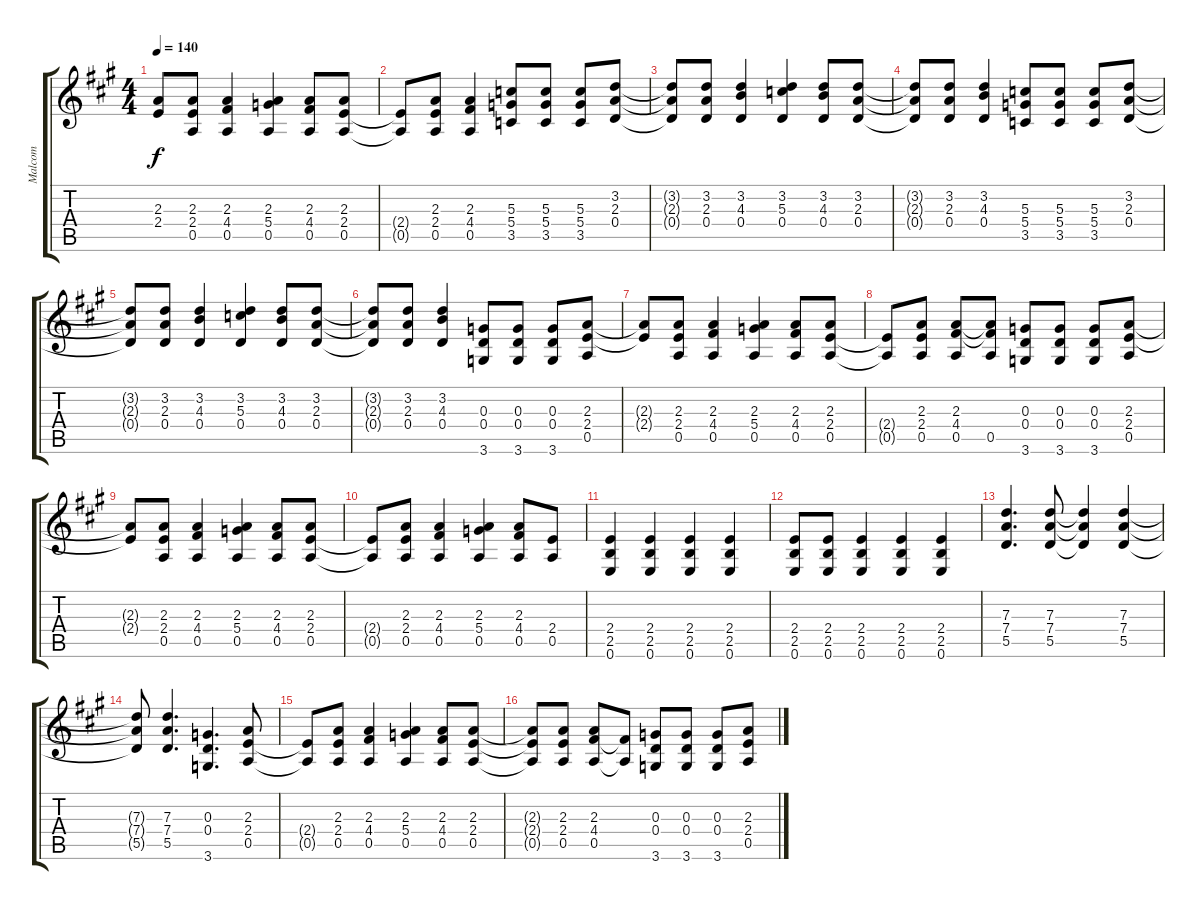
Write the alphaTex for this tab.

\track ("Malcom" "Malcom") {instrument distortionguitar}
\staff {score tabs}
\tuning (E4 B3 G3 D3 A2 E2) {hide}
\ts (4 4)
\tempo 140
\clef g2
\ks a
(2.3{t} 2.4{t}).8{dy f} (2.3 2.4 0.5).8 (2.3 4.4 0.5).4 (2.3 5.4 0.5).4 (2.3 4.4 0.5).8 (2.3 2.4 0.5).8 |
(2.4{t} 0.5{t}).8 (2.3 2.4 0.5).8 (2.3 4.4 0.5).4 (5.3 5.4 3.5).8 (5.3 5.4 3.5).8 (5.3 5.4 3.5).8 (3.2 2.3 0.4).8 |
(3.2{t} 2.3{t} 0.4{t}).8 (3.2 2.3 0.4).8 (3.2 4.3 0.4).4 (3.2 5.3 0.4).4 (3.2 4.3 0.4).8 (3.2 2.3 0.4).8 |
(3.2{t} 2.3{t} 0.4{t}).8 (3.2 2.3 0.4).8 (3.2 4.3 0.4).4 (5.3 5.4 3.5).8 (5.3 5.4 3.5).8 (5.3 5.4 3.5).8 (3.2 2.3 0.4).8 |
(3.2{t} 2.3{t} 0.4{t}).8 (3.2 2.3 0.4).8 (3.2 4.3 0.4).4 (3.2 5.3 0.4).4 (3.2 4.3 0.4).8 (3.2 2.3 0.4).8 |
(3.2{t} 2.3{t} 0.4{t}).8 (3.2 2.3 0.4).8 (3.2 4.3 0.4).4 (0.3 0.4 3.6).8 (0.3 0.4 3.6).8 (0.3 0.4 3.6).8 (2.3 2.4 0.5).8 |
(2.3{t} 2.4{t}).8 (2.3 2.4 0.5).8 (2.3 4.4 0.5).4 (2.3 5.4 0.5).4 (2.3 4.4 0.5).8 (2.3 2.4 0.5).8 |
(2.4{t} 0.5{t}).8 (2.3 2.4 0.5).8 (2.3 4.4 0.5).8 (2.3{t} 4.4{t} 0.5).8 (0.3 0.4 3.6).8 (0.3 0.4 3.6).8 (0.3 0.4 3.6).8 (2.3 2.4 0.5).8 |
(2.3{t} 2.4{t}).8 (2.3 2.4 0.5).8 (2.3 4.4 0.5).4 (2.3 5.4 0.5).4 (2.3 4.4 0.5).8 (2.3 2.4 0.5).8 |
(2.4{t} 0.5{t}).8 (2.3 2.4 0.5).8 (2.3 4.4 0.5).4 (2.3 5.4 0.5).4 (2.3 4.4 0.5).8 (2.4 0.5).8 |
(2.4 2.5 0.6).4 (2.4 2.5 0.6).4 (2.4 2.5 0.6).4 (2.4 2.5 0.6).4 |
(2.4 2.5 0.6).8 (2.4 2.5 0.6).8 (2.4 2.5 0.6).4 (2.4 2.5 0.6).4 (2.4 2.5 0.6).4 |
(7.3 7.4 5.5).4{d} (7.3 7.4 5.5).8 (7.3{t} 7.4{t} 5.5{t}).4 (7.3 7.4 5.5).4 |
(7.3{t} 7.4{t} 5.5{t}).8 (7.3 7.4 5.5).4{d} (0.3 0.4 3.6).4{d} (2.3 2.4 0.5).8 |
(2.4{t} 0.5{t}).8 (2.3 2.4 0.5).8 (2.3 4.4 0.5).4 (2.3 5.4 0.5).4 (2.3 4.4 0.5).8 (2.3 2.4 0.5).8 |
(2.3{t} 2.4{t} 0.5{t}).8 (2.3 2.4 0.5).8 (2.3 4.4 0.5).8 (4.4{t} 0.5{t}).8 (0.3 0.4 3.6).8 (0.3 0.4 3.6).8 (0.3 0.4 3.6).8 (2.3 2.4 0.5).8
